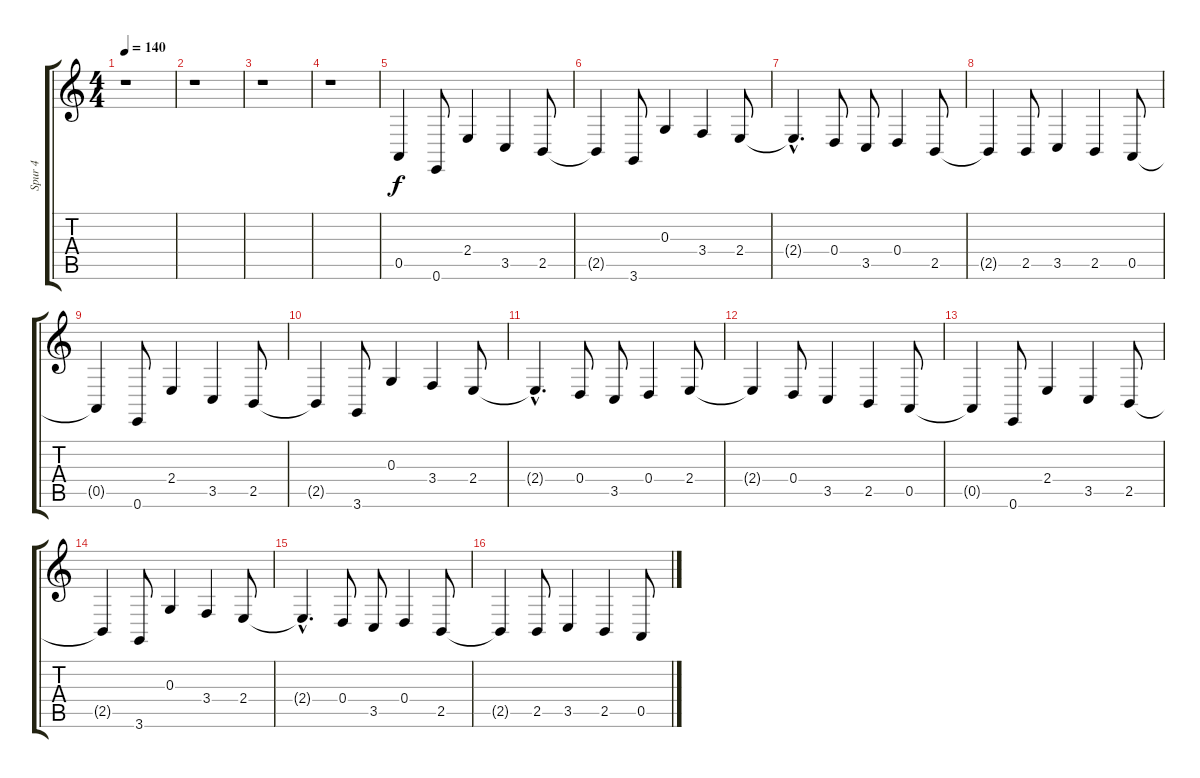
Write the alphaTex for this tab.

\track ("Spur 4" "Spur 4") {instrument lead2sawtooth}
\staff {score tabs}
\tuning (E4 B3 G3 D3 A2 E2) {hide}
\ts (4 4)
\tempo 140
\clef g2
\ks c
r.1{dy f} |
r.1 |
r.1 |
r.1 |
0.5.4{volume 13} 0.6.8 2.4.4 3.5.4 2.5.8 |
2.5{t}.4 3.6.8 0.3.4 3.4.4 2.4.8 |
2.4{hac t}.4{d} 0.4.8 3.5.8 0.4.4 2.5.8 |
2.5{t}.4 2.5.8 3.5.4 2.5.4 0.5.8 |
0.5{t}.4 0.6.8 2.4.4 3.5.4 2.5.8 |
2.5{t}.4 3.6.8 0.3.4 3.4.4 2.4.8 |
2.4{hac t}.4{d} 0.4.8 3.5.8 0.4.4 2.4.8 |
2.4{t}.4 0.4.8 3.5.4 2.5.4 0.5.8 |
0.5{t}.4 0.6.8 2.4.4 3.5.4 2.5.8 |
2.5{t}.4 3.6.8 0.3.4 3.4.4 2.4.8 |
2.4{hac t}.4{d} 0.4.8 3.5.8 0.4.4 2.5.8 |
2.5{t}.4 2.5.8 3.5.4 2.5.4 0.5.8
